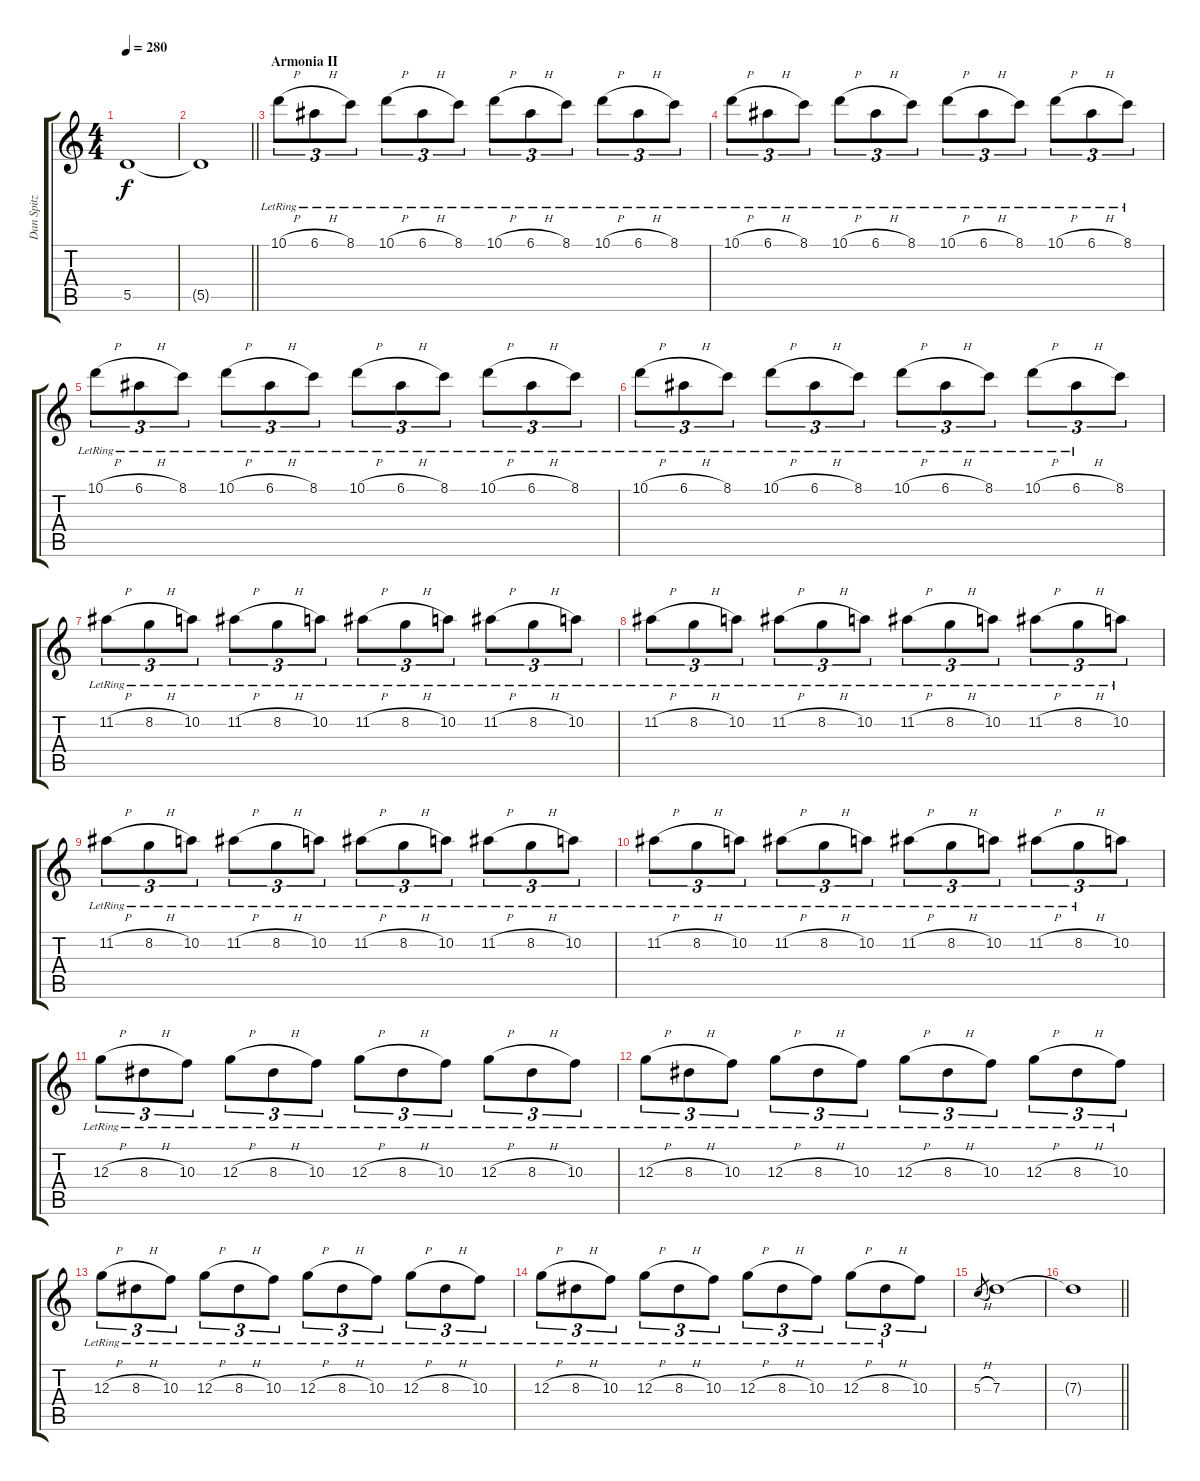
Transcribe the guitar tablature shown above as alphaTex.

\track ("Dan Spitz" "Dan Spitz") {instrument distortionguitar}
\staff {score tabs}
\tuning (E4 B3 G3 D3 A2 E2) {hide}
\ts (4 4)
\tempo 280
\clef g2
\ks c
5.5{t}.1{dy f} |
\barLineRight lightlight
5.5{t}.1 |
\section ("" "Armonia II")
10.1{h lr}.8{tu (3 2)} 6.1{h lr}.8{tu (3 2)} 8.1{lr}.8{tu (3 2)} 10.1{h lr}.8{tu (3 2)} 6.1{h lr}.8{tu (3 2)} 8.1{lr}.8{tu (3 2)} 10.1{h lr}.8{tu (3 2)} 6.1{h lr}.8{tu (3 2)} 8.1{lr}.8{tu (3 2)} 10.1{h lr}.8{tu (3 2)} 6.1{h lr}.8{tu (3 2)} 8.1{lr}.8{tu (3 2)} |
10.1{h lr}.8{tu (3 2)} 6.1{h lr}.8{tu (3 2)} 8.1{lr}.8{tu (3 2)} 10.1{h lr}.8{tu (3 2)} 6.1{h lr}.8{tu (3 2)} 8.1{lr}.8{tu (3 2)} 10.1{h lr}.8{tu (3 2)} 6.1{h lr}.8{tu (3 2)} 8.1{lr}.8{tu (3 2)} 10.1{h lr}.8{tu (3 2)} 6.1{h lr}.8{tu (3 2)} 8.1{lr}.8{tu (3 2)} |
10.1{h lr}.8{tu (3 2)} 6.1{h lr}.8{tu (3 2)} 8.1{lr}.8{tu (3 2)} 10.1{h lr}.8{tu (3 2)} 6.1{h lr}.8{tu (3 2)} 8.1{lr}.8{tu (3 2)} 10.1{h lr}.8{tu (3 2)} 6.1{h lr}.8{tu (3 2)} 8.1{lr}.8{tu (3 2)} 10.1{h lr}.8{tu (3 2)} 6.1{h lr}.8{tu (3 2)} 8.1{lr}.8{tu (3 2)} |
10.1{h lr}.8{tu (3 2)} 6.1{h lr}.8{tu (3 2)} 8.1{lr}.8{tu (3 2)} 10.1{h lr}.8{tu (3 2)} 6.1{h lr}.8{tu (3 2)} 8.1{lr}.8{tu (3 2)} 10.1{h lr}.8{tu (3 2)} 6.1{h lr}.8{tu (3 2)} 8.1{lr}.8{tu (3 2)} 10.1{h lr}.8{tu (3 2)} 6.1{h lr}.8{tu (3 2)} 8.1.8{tu (3 2)} |
11.2{h lr}.8{tu (3 2)} 8.2{h lr}.8{tu (3 2)} 10.2{lr}.8{tu (3 2)} 11.2{h lr}.8{tu (3 2)} 8.2{h lr}.8{tu (3 2)} 10.2{lr}.8{tu (3 2)} 11.2{h lr}.8{tu (3 2)} 8.2{h lr}.8{tu (3 2)} 10.2{lr}.8{tu (3 2)} 11.2{h lr}.8{tu (3 2)} 8.2{h lr}.8{tu (3 2)} 10.2{lr}.8{tu (3 2)} |
11.2{h lr}.8{tu (3 2)} 8.2{h lr}.8{tu (3 2)} 10.2{lr}.8{tu (3 2)} 11.2{h lr}.8{tu (3 2)} 8.2{h lr}.8{tu (3 2)} 10.2{lr}.8{tu (3 2)} 11.2{h lr}.8{tu (3 2)} 8.2{h lr}.8{tu (3 2)} 10.2{lr}.8{tu (3 2)} 11.2{h lr}.8{tu (3 2)} 8.2{h lr}.8{tu (3 2)} 10.2{lr}.8{tu (3 2)} |
11.2{h lr}.8{tu (3 2)} 8.2{h lr}.8{tu (3 2)} 10.2{lr}.8{tu (3 2)} 11.2{h lr}.8{tu (3 2)} 8.2{h lr}.8{tu (3 2)} 10.2{lr}.8{tu (3 2)} 11.2{h lr}.8{tu (3 2)} 8.2{h lr}.8{tu (3 2)} 10.2{lr}.8{tu (3 2)} 11.2{h lr}.8{tu (3 2)} 8.2{h lr}.8{tu (3 2)} 10.2{lr}.8{tu (3 2)} |
11.2{h lr}.8{tu (3 2)} 8.2{h lr}.8{tu (3 2)} 10.2{lr}.8{tu (3 2)} 11.2{h lr}.8{tu (3 2)} 8.2{h lr}.8{tu (3 2)} 10.2{lr}.8{tu (3 2)} 11.2{h lr}.8{tu (3 2)} 8.2{h lr}.8{tu (3 2)} 10.2{lr}.8{tu (3 2)} 11.2{h lr}.8{tu (3 2)} 8.2{h lr}.8{tu (3 2)} 10.2.8{tu (3 2)} |
12.3{h lr}.8{tu (3 2)} 8.3{h lr}.8{tu (3 2)} 10.3{lr}.8{tu (3 2)} 12.3{h lr}.8{tu (3 2)} 8.3{h lr}.8{tu (3 2)} 10.3{lr}.8{tu (3 2)} 12.3{h lr}.8{tu (3 2)} 8.3{h lr}.8{tu (3 2)} 10.3{lr}.8{tu (3 2)} 12.3{h lr}.8{tu (3 2)} 8.3{h lr}.8{tu (3 2)} 10.3{lr}.8{tu (3 2)} |
12.3{h lr}.8{tu (3 2)} 8.3{h lr}.8{tu (3 2)} 10.3{lr}.8{tu (3 2)} 12.3{h lr}.8{tu (3 2)} 8.3{h lr}.8{tu (3 2)} 10.3{lr}.8{tu (3 2)} 12.3{h lr}.8{tu (3 2)} 8.3{h lr}.8{tu (3 2)} 10.3{lr}.8{tu (3 2)} 12.3{h lr}.8{tu (3 2)} 8.3{h lr}.8{tu (3 2)} 10.3{lr}.8{tu (3 2)} |
12.3{h lr}.8{tu (3 2)} 8.3{h lr}.8{tu (3 2)} 10.3{lr}.8{tu (3 2)} 12.3{h lr}.8{tu (3 2)} 8.3{h lr}.8{tu (3 2)} 10.3{lr}.8{tu (3 2)} 12.3{h lr}.8{tu (3 2)} 8.3{h lr}.8{tu (3 2)} 10.3{lr}.8{tu (3 2)} 12.3{h lr}.8{tu (3 2)} 8.3{h lr}.8{tu (3 2)} 10.3{lr}.8{tu (3 2)} |
12.3{h lr}.8{tu (3 2)} 8.3{h lr}.8{tu (3 2)} 10.3{lr}.8{tu (3 2)} 12.3{h lr}.8{tu (3 2)} 8.3{h lr}.8{tu (3 2)} 10.3{lr}.8{tu (3 2)} 12.3{h lr}.8{tu (3 2)} 8.3{h lr}.8{tu (3 2)} 10.3{lr}.8{tu (3 2)} 12.3{h lr}.8{tu (3 2)} 8.3{h lr}.8{tu (3 2)} 10.3.8{tu (3 2)} |
5.3{h}.8{gr} 7.3.1 |
\barLineRight lightlight
7.3{t}.1
